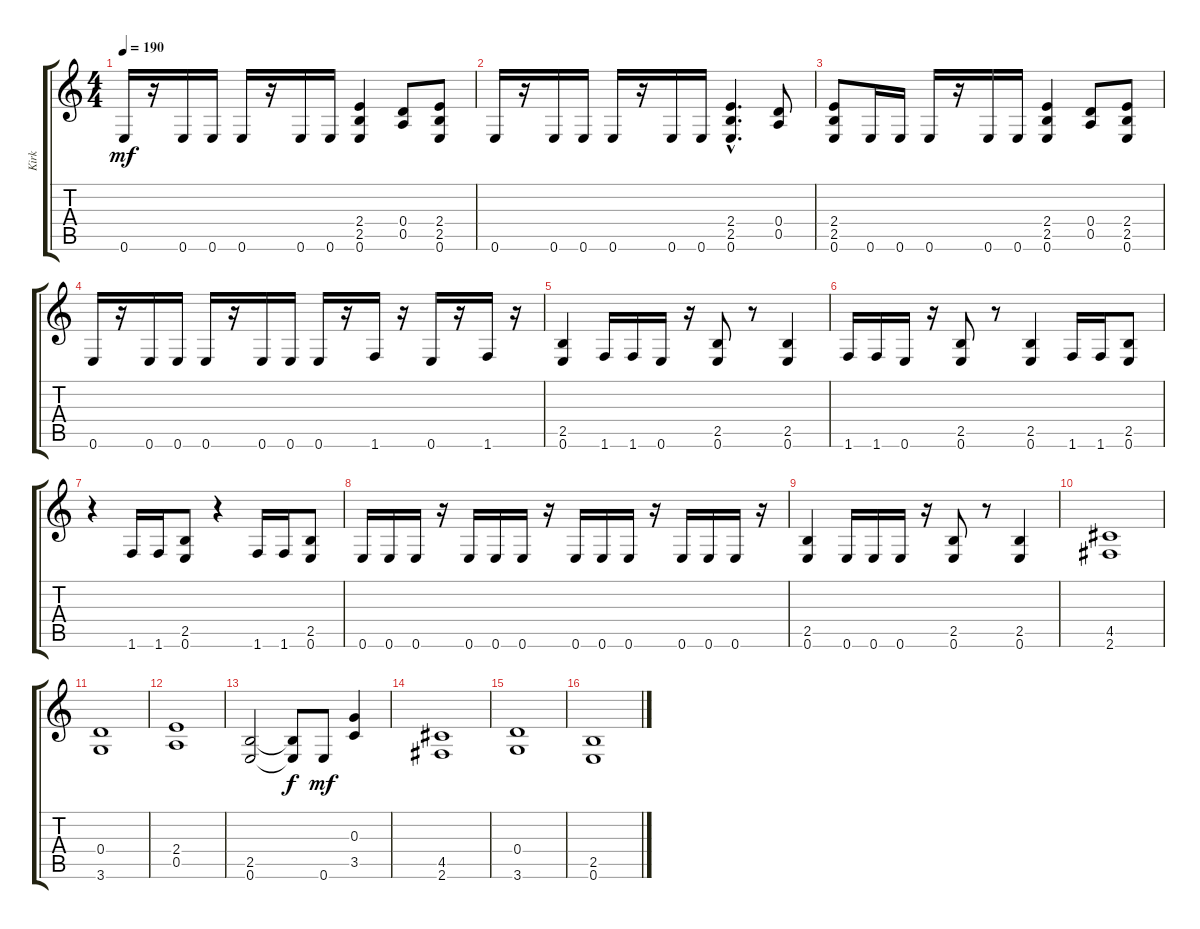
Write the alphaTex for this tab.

\track ("Kirk" "Kirk") {instrument distortionguitar}
\staff {score tabs}
\tuning (E4 B3 G3 D3 A2 E2) {hide}
\ts (4 4)
\tempo 190
\clef g2
\ks c
0.6.16{dy mf} r.16 0.6.16 0.6.16 0.6.16 r.16 0.6.16 0.6.16 (2.4 2.5 0.6).4 (0.4 0.5).8 (2.4 2.5 0.6).8 |
0.6.16 r.16 0.6.16 0.6.16 0.6.16 r.16 0.6.16 0.6.16 (2.4{hac} 2.5{hac} 0.6{hac}).4{d} (0.4 0.5).8 |
(2.4 2.5 0.6).8 0.6.16 0.6.16 0.6.16 r.16 0.6.16 0.6.16 (2.4 2.5 0.6).4 (0.4 0.5).8 (2.4 2.5 0.6).8 |
0.6.16 r.16 0.6.16 0.6.16 0.6.16 r.16 0.6.16 0.6.16 0.6.16 r.16 1.6.16 r.16 0.6.16 r.16 1.6.16 r.16 |
(2.5 0.6).4 1.6.16 1.6.16 0.6.16 r.16 (2.5 0.6).8 r.8 (2.5 0.6).4 |
1.6.16 1.6.16 0.6.16 r.16 (2.5 0.6).8 r.8 (2.5 0.6).4 1.6.16 1.6.16 (2.5 0.6).8 |
r.4 1.6.16 1.6.16 (2.5 0.6).8 r.4 1.6.16 1.6.16 (2.5 0.6).8 |
0.6.16 0.6.16 0.6.16 r.16 0.6.16 0.6.16 0.6.16 r.16 0.6.16 0.6.16 0.6.16 r.16 0.6.16 0.6.16 0.6.16 r.16 |
(2.5 0.6).4 0.6.16 0.6.16 0.6.16 r.16 (2.5 0.6).8 r.8 (2.5 0.6).4 |
(4.5 2.6).1 |
(0.4 3.6).1 |
(2.4 0.5).1 |
(2.5 0.6).2 (2.5{t} 0.6{t}).8{dy f} 0.6.8{dy mf} (0.3 3.5).4 |
(4.5 2.6).1 |
(0.4 3.6).1 |
(2.5 0.6).1
